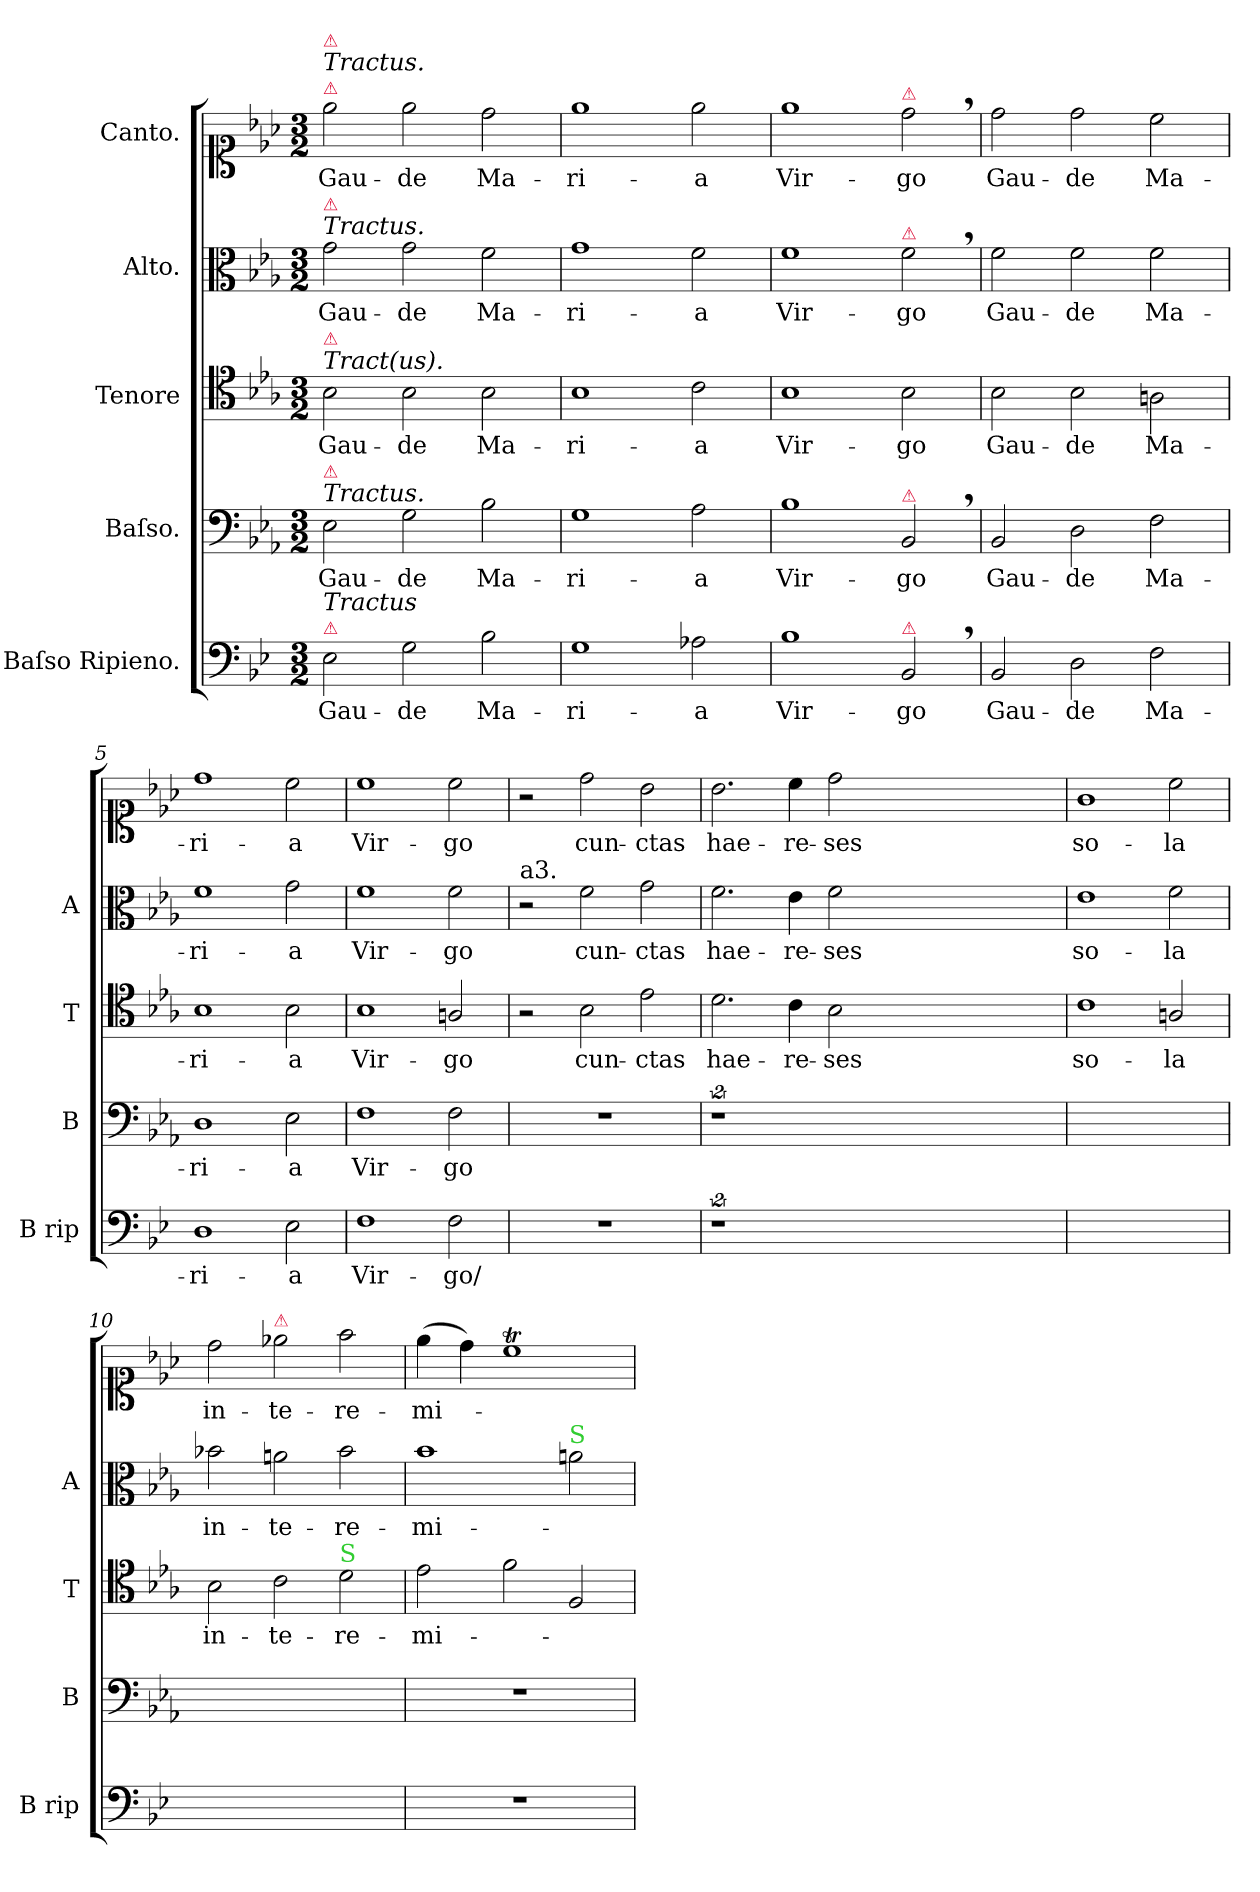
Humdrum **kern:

**kern	**text	**kern	**text	**kern	**text	**dynam	**kern	**text	**kern	**text
*part5	*part5	*part4	*part4	*part3	*part3	*part3	*part2	*part2	*part1	*part1
*staff5	*staff5	*staff4	*staff4	*staff3	*staff3	*staff3	*staff2	*staff2	*staff1	*staff1
*I"Baſso Ripieno.	*	*I"Baſso.	*	*I"Tenore	*	*	*I"Alto.	*	*I"Canto.	*
*I'B rip	*	*I'B	*	*I'T	*	*	*I'A	*	*	*
*clefF4	*	*clefF4	*	*clefC4	*	*	*clefC3	*	*clefC1	*
*k[b-e-]	*	*k[b-e-a-]	*	*k[b-e-a-]	*	*	*k[b-e-a-]	*	*k[b-e-a-]	*
*	*	*E-:	*	*E-:	*	*	*E-:	*	*E-:	*
*M3/2	*	*M3/2	*	*M3/2	*	*	*M3/2	*	*M3/2	*
=1	=1	=1	=1	=1	=1	=1	=1	=1	=1	=1
!	!	!	!	!	!	!	!	!	!LO:TX:a:color=crimson:t=⚠	!
!	!	!	!	!	!	!	!	!	!LO:TX:a:i:t=Tractus.	!
!	!	!	!	!	!	!	!	!	!LO:TX:a:color=crimson:t=⚠	!
!	!	!	!	!	!	!	!LO:TX:a:i:t=Tractus.	!	!	!
!	!	!	!	!	!	!	!LO:TX:a:color=crimson:t=⚠	!	!	!
!	!	!	!	!LO:TX:a:i:t=Tract(us).	!	!	!	!	!	!
!	!	!	!	!LO:TX:a:color=crimson:t=⚠	!	!	!	!	!	!
!	!	!LO:TX:a:i:t=Tractus.	!	!	!	!	!	!	!	!
!	!	!LO:TX:a:color=crimson:t=⚠	!	!	!	!	!	!	!	!
!LO:TX:a:color=crimson:t=⚠	!	!	!	!	!	!	!	!	!	!
!LO:TX:a:i:t=Tractus	!	!	!	!	!	!	!	!	!	!
2E-\	Gau-	2E-\	Gau-	2B-\	Gau-	.	2g\	Gau-	2ee-\	Gau-
2G\	-de	2G\	-de	2B-\	-de	.	2g\	-de	2ee-\	-de
2B-\	Ma-	2B-\	Ma-	2B-\	Ma-	.	2f\	Ma-	2dd\	Ma-
=2	=2	=2	=2	=2	=2	=2	=2	=2	=2	=2
1G	-ri-	1G	-ri-	1B-	-ri-	.	1g	-ri-	1ee-	-ri-
2A-X\	-a	2A-\	-a	2c\	-a	.	2f\	-a	2ee-\	-a
=3	=3	=3	=3	=3	=3	=3	=3	=3	=3	=3
1B-	Vir-	1B-	Vir-	1B-	Vir-	.	1f	Vir-	1ee-	Vir-
!	!	!	!	!	!	!	!	!	!LO:TX:a:color=crimson:t=⚠	!
!	!	!	!	!	!	!	!LO:TX:a:color=crimson:t=⚠	!	!	!
!	!	!LO:TX:a:color=crimson:t=⚠	!	!	!	!	!	!	!	!
!LO:TX:a:color=crimson:t=⚠	!	!	!	!	!	!	!	!	!	!
2BB-,/	-go	2BB-,/	-go	2B-\	-go	.	2f,\	-go	2dd,\	-go
=4	=4	=4	=4	=4	=4	=4	=4	=4	=4	=4
!	!LO:LY:i	!	!LO:LY:i	!	!LO:LY:i	!	!	!LO:LY:i	!	!LO:LY:i
2BB-/	Gau-	2BB-/	Gau-	2B-\	Gau-	.	2f\	Gau-	2dd\	Gau-
!	!LO:LY:i	!	!LO:LY:i	!	!LO:LY:i	!	!	!LO:LY:i	!	!LO:LY:i
2D\	-de	2D\	-de	2B-\	-de	.	2f\	-de	2dd\	-de
!	!LO:LY:i	!	!LO:LY:i	!	!LO:LY:i	!	!	!LO:LY:i	!	!LO:LY:i
2F\	Ma-	2F\	Ma-	2An\	Ma-	.	2f\	Ma-	2cc\	Ma-
=5	=5	=5	=5	=5	=5	=5	=5	=5	=5	=5
!	!LO:LY:i	!	!LO:LY:i	!	!LO:LY:i	!	!	!LO:LY:i	!	!LO:LY:i
1D	-ri-	1D	-ri-	1B-	-ri-	.	1f	-ri-	1dd	-ri-
!	!LO:LY:i	!	!LO:LY:i	!	!LO:LY:i	!	!	!LO:LY:i	!	!LO:LY:i
2E-\	-a	2E-\	-a	2B-\	-a	.	2g\	-a	2cc\	-a
=6	=6	=6	=6	=6	=6	=6	=6	=6	=6	=6
!	!LO:LY:i	!	!LO:LY:i	!	!LO:LY:i	!	!	!LO:LY:i	!	!LO:LY:i
1F	Vir-	1F	Vir-	1B-	Vir-	.	1f	Vir-	1cc	Vir-
!	!LO:LY:i	!	!LO:LY:i	!	!LO:LY:i	!	!	!LO:LY:i	!	!LO:LY:i
2F\	-go/	2F\	-go	2An/	-go	.	2f\	-go	2cc\	-go
=7	=7	=7	=7	=7	=7	=7	=7	=7	=7	=7
!	!	!	!	!	!	!	!LO:TX:a:t=a3.	!	!	!
!	!	!	!	!	!	!LO:DY:a	!	!	!	!
1.r	.	1.r	.	2r	.	Forte	2r	.	2r	.
.	.	.	.	2B-\	cun-	.	2f\	cun-	2dd\	cun-
.	.	.	.	2e-\	-ctas	.	2g\	-ctas	2b-\	-ctas
=8	=8	=8	=8	=8	=8	=8	=8	=8	=8	=8
2%9r	.	2%9r	.	2.d\	hae-	.	2.f\	hae-	2.b-\	hae-
.	.	.	.	4c\	-re-	.	4e-\	-re-	4cc\	-re-
.	.	.	.	2B-\	-ses	.	2f\	-ses	2dd\	-ses
.	.	.	.	0.ryy	.	.	0.ryy	.	0.ryy	.
=9	=9	=9	=9	=9	=9	=9	=9	=9	=9	=9
1.ryy	.	1.ryy	.	1c	so-	.	1e-	so-	1g	so-
.	.	.	.	2An/	-la	.	2f\	-la	2cc\	-la
=10	=10	=10	=10	=10	=10	=10	=10	=10	=10	=10
1.ryy	.	1.ryy	.	2B-\	in-	.	2b-X\	in-	2dd\	in-
!	!	!	!	!	!	!	!	!	!LO:TX:a:color=crimson:t=⚠	!
.	.	.	.	2c\	-te-	.	2an\	-te-	2ee-X\	-te-
!	!	!	!	!LO:TX:a:color=limegreen:t=S	!	!	!	!	!	!
.	.	.	.	2d\	-re-	.	2b-\	-re-	2ff\	-re-
=11	=11	=11	=11	=11	=11	=11	=11	=11	=11	=11
1.r	.	1.r	.	2e-\	-mi-	.	1b-	-mi-	(4ee-\	-mi-
.	.	.	.	.	.	.	.	.	4dd\)	.
.	.	.	.	2f\	.	.	.	.	1ccT	.
!	!	!	!	!	!	!	!LO:TX:a:color=limegreen:t=S	!	!	!
.	.	.	.	2F/	.	.	2an\	.	.	.
=	=	=	=	=	=	=	=	=	=	=
*-	*-	*-	*-	*-	*-	*-	*-	*-	*-	*-
